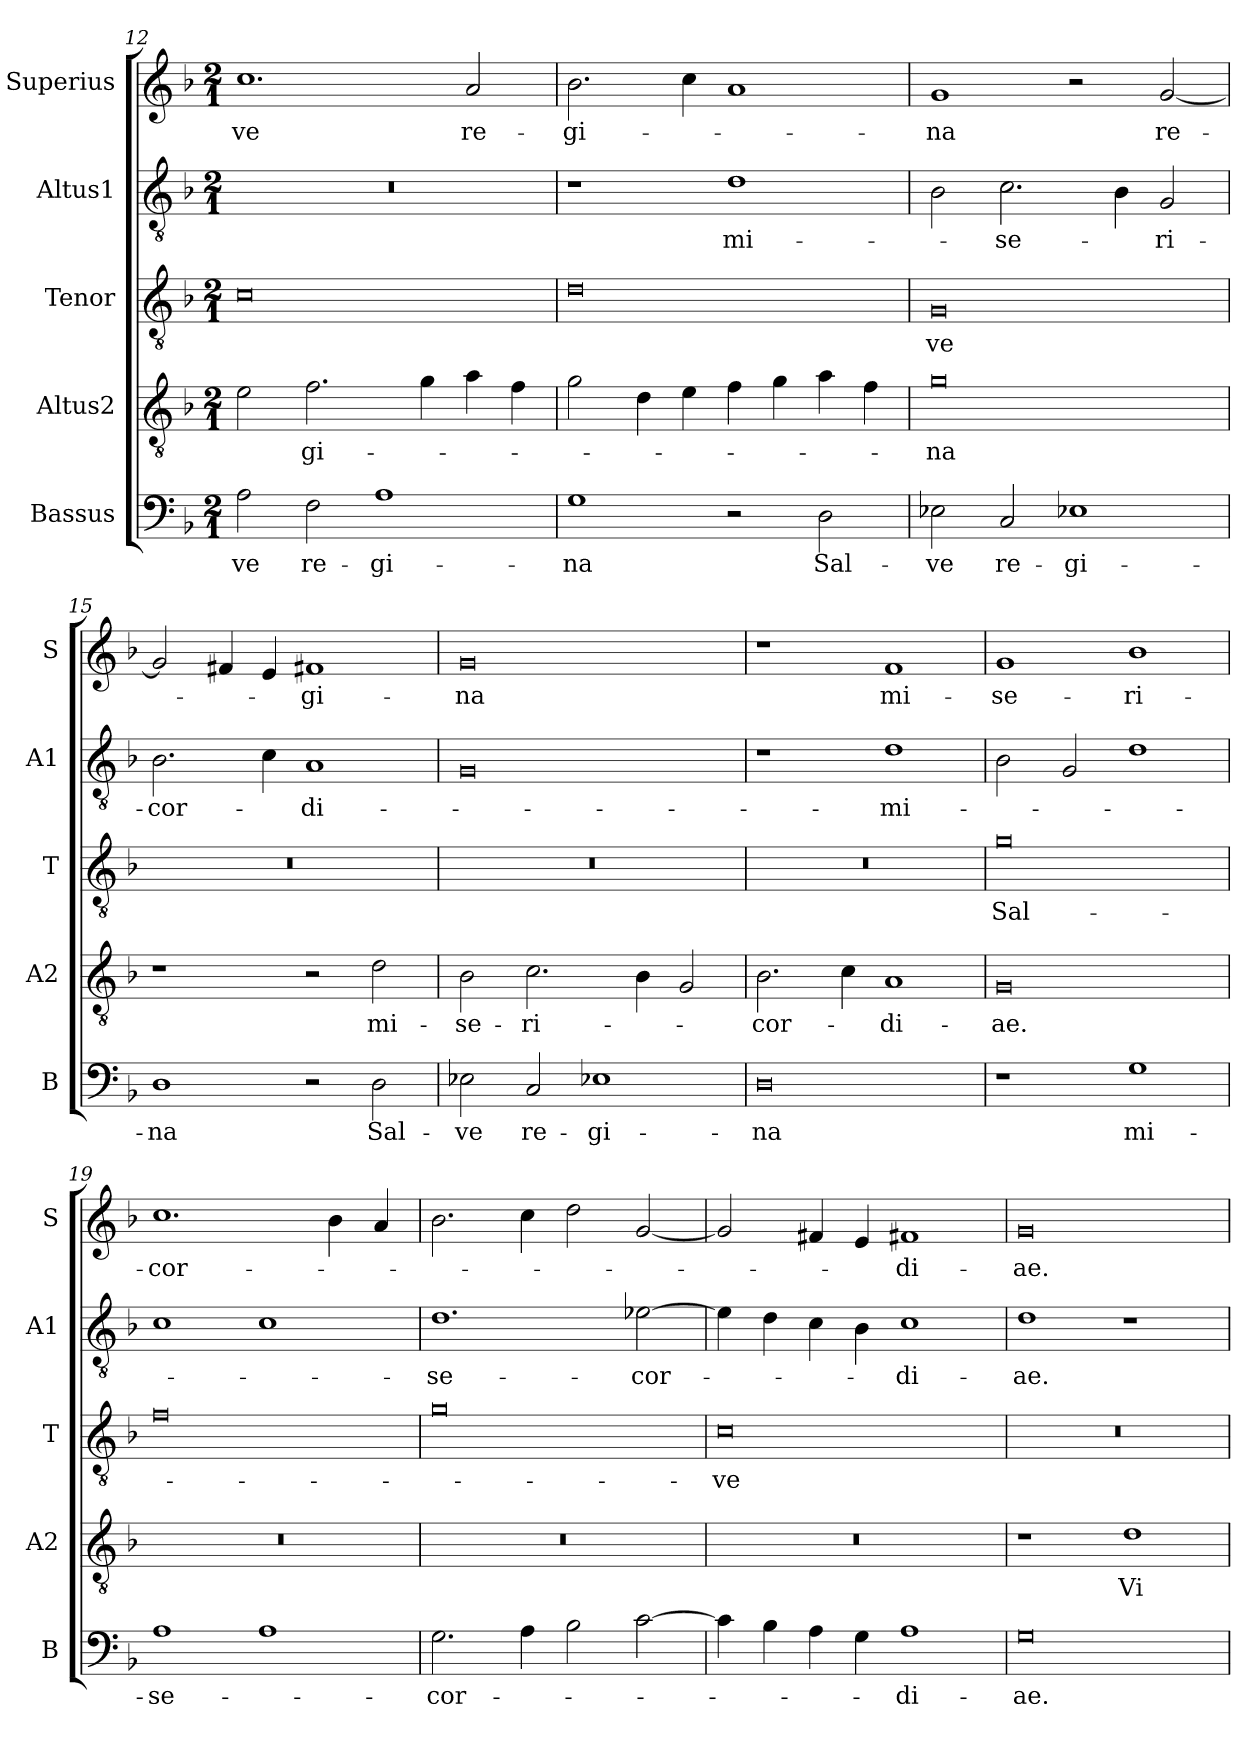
**kern	**text	**kern	**text	**kern	**text	**kern	**text	**kern	**text
*part5	*part5	*part4	*part4	*part3	*part3	*part2	*part2	*part1	*part1
*staff5	*staff5	*staff4	*staff4	*staff3	*staff3	*staff2	*staff2	*staff1	*staff1
*I"Bassus	*	*I"Altus2	*	*I"Tenor	*	*I"Altus1	*	*I"Superius	*
*I'B	*	*I'A2	*	*I'T	*	*I'A1	*	*I'S	*
*clefF4	*	*clefGv2	*	*clefGv2	*	*clefGv2	*	*clefG2	*
*k[b-]	*	*k[b-]	*	*k[b-]	*	*k[b-]	*	*k[b-]	*
*M2/1	*	*M2/1	*	*M2/1	*	*M2/1	*	*M2/1	*
=12	=12	=12	=12	=12	=12	=12	=12	=12	=12
2A\	-ve	2e\	.	0c	.	0r	.	1.cc	-ve
2F\	re-	2.f\	-gi-	.	.	.	.	.	.
1A	-gi-	.	.	.	.	.	.	.	.
.	.	4g\	.	.	.	.	.	.	.
.	.	4a\	.	.	.	.	.	2a/	re-
.	.	4f\	.	.	.	.	.	.	.
=13	=13	=13	=13	=13	=13	=13	=13	=13	=13
1G	-na	2g\	.	0d	.	1r	.	2.b-\	-gi-
.	.	4d\	.	.	.	.	.	.	.
.	.	4e\	.	.	.	.	.	4cc\	.
2r	.	4f\	.	.	.	1d	mi-	1a	.
.	.	4g\	.	.	.	.	.	.	.
2D\	Sal-	4a\	.	.	.	.	.	.	.
.	.	4f\	.	.	.	.	.	.	.
=14	=14	=14	=14	=14	=14	=14	=14	=14	=14
2E-X\	-ve	0g	-na	0G	-ve	2B-\	.	1g	-na
2C/	re-	.	.	.	.	2.c\	-se-	.	.
1E-X	-gi-	.	.	.	.	.	.	2r	.
.	.	.	.	.	.	4B-\	.	.	.
.	.	.	.	.	.	2G/	-ri-	[2g/	re-
=15	=15	=15	=15	=15	=15	=15	=15	=15	=15
1D	-na	1r	.	0r	.	2.B-\	-cor-	2g/]	.
.	.	.	.	.	.	.	.	4f#X/	.
.	.	.	.	.	.	4c\	.	4e/	.
2r	.	2r	.	.	.	1A	-di-	1f#X	-gi-
2D\	Sal-	2d\	mi-	.	.	.	.	.	.
=16	=16	=16	=16	=16	=16	=16	=16	=16	=16
2E-X\	-ve	2B-\	-se-	0r	.	0G	.	0g	-na
2C/	re-	2.c\	-ri-	.	.	.	.	.	.
1E-X	-gi-	.	.	.	.	.	.	.	.
.	.	4B-\	.	.	.	.	.	.	.
.	.	2G/	.	.	.	.	.	.	.
=17	=17	=17	=17	=17	=17	=17	=17	=17	=17
0D	-na	2.B-\	-cor-	0r	.	1r	.	1r	.
.	.	4c\	.	.	.	.	.	.	.
.	.	1A	-di-	.	.	1d	mi-	1f	mi-
=18	=18	=18	=18	=18	=18	=18	=18	=18	=18
1r	.	0G	-ae.	0g	Sal-	2B-\	.	1g	-se-
.	.	.	.	.	.	2G/	.	.	.
1G	mi-	.	.	.	.	1d	.	1b-	-ri-
=19	=19	=19	=19	=19	=19	=19	=19	=19	=19
1A	-se-	0r	.	0f	.	1c	.	1.cc	-cor-
1A	.	.	.	.	.	1c	.	.	.
.	.	.	.	.	.	.	.	4b-\	.
.	.	.	.	.	.	.	.	4a/	.
=20	=20	=20	=20	=20	=20	=20	=20	=20	=20
2.G\	-cor-	0r	.	0g	.	1.d	-se-	2.b-\	.
4A\	.	.	.	.	.	.	.	4cc\	.
2B-\	.	.	.	.	.	.	.	2dd\	.
[2c\	.	.	.	.	.	[2e-X\	-cor-	[2g/	.
=21	=21	=21	=21	=21	=21	=21	=21	=21	=21
4c\]	.	0r	.	0c	-ve	4e-\]	.	2g/]	.
4B-\	.	.	.	.	.	4d\	.	.	.
4A\	.	.	.	.	.	4c\	.	4f#X/	.
4G\	.	.	.	.	.	4B-\	.	4e/	.
1A	-di-	.	.	.	.	1c	-di-	1f#X	-di-
=22	=22	=22	=22	=22	=22	=22	=22	=22	=22
0G	-ae.	1r	.	0r	.	1d	-ae.	0g	-ae.
.	.	1d	Vi-	.	.	1r	.	.	.
=	=	=	=	=	=	=	=	=	=
*-	*-	*-	*-	*-	*-	*-	*-	*-	*-
